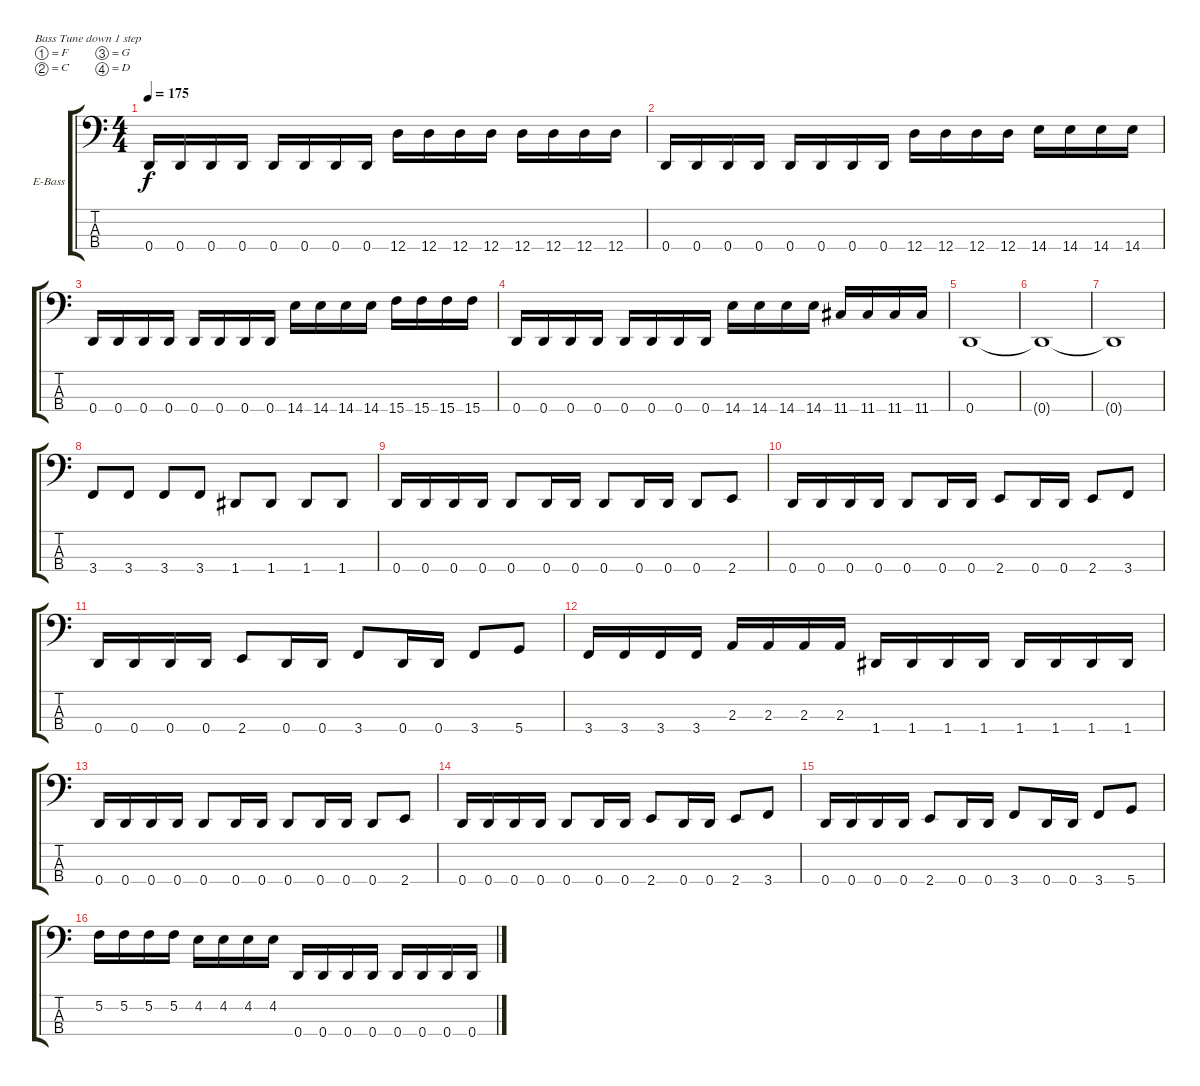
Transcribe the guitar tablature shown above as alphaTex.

\bracketExtendMode groupsimilarinstruments
\firstSystemTrackNameOrientation horizontal
\otherSystemsTrackNameOrientation horizontal
\track ("Bass" "E-Bass") {instrument electricbasspick}
\staff {score tabs}
\tuning (F2 C2 G1 D1)
\ts (4 4)
\tempo 175
\clef f4
\ks c
0.4.16{dy f} 0.4.16 0.4.16 0.4.16 0.4.16 0.4.16 0.4.16 0.4.16 12.4.16 12.4.16 12.4.16 12.4.16 12.4.16 12.4.16 12.4.16 12.4.16 |
0.4.16 0.4.16 0.4.16 0.4.16 0.4.16 0.4.16 0.4.16 0.4.16 12.4.16 12.4.16 12.4.16 12.4.16 14.4.16 14.4.16 14.4.16 14.4.16 |
0.4.16 0.4.16 0.4.16 0.4.16 0.4.16 0.4.16 0.4.16 0.4.16 14.4.16 14.4.16 14.4.16 14.4.16 15.4.16 15.4.16 15.4.16 15.4.16 |
0.4.16 0.4.16 0.4.16 0.4.16 0.4.16 0.4.16 0.4.16 0.4.16 14.4.16 14.4.16 14.4.16 14.4.16 11.4.16 11.4.16 11.4.16 11.4.16 |
0.4.1 |
0.4{t}.1 |
0.4{t}.1 |
3.4.8 3.4.8 3.4.8 3.4.8 1.4.8 1.4.8 1.4.8 1.4.8 |
0.4.16 0.4.16 0.4.16 0.4.16 0.4.8 0.4.16 0.4.16 0.4.8 0.4.16 0.4.16 0.4.8 2.4.8 |
0.4.16 0.4.16 0.4.16 0.4.16 0.4.8 0.4.16 0.4.16 2.4.8 0.4.16 0.4.16 2.4.8 3.4.8 |
0.4.16 0.4.16 0.4.16 0.4.16 2.4.8 0.4.16 0.4.16 3.4.8 0.4.16 0.4.16 3.4.8 5.4.8 |
3.4.16 3.4.16 3.4.16 3.4.16 2.3.16 2.3.16 2.3.16 2.3.16 1.4.16 1.4.16 1.4.16 1.4.16 1.4.16 1.4.16 1.4.16 1.4.16 |
0.4.16 0.4.16 0.4.16 0.4.16 0.4.8 0.4.16 0.4.16 0.4.8 0.4.16 0.4.16 0.4.8 2.4.8 |
0.4.16 0.4.16 0.4.16 0.4.16 0.4.8 0.4.16 0.4.16 2.4.8 0.4.16 0.4.16 2.4.8 3.4.8 |
0.4.16 0.4.16 0.4.16 0.4.16 2.4.8 0.4.16 0.4.16 3.4.8 0.4.16 0.4.16 3.4.8 5.4.8 |
5.2.16 5.2.16 5.2.16 5.2.16 4.2.16 4.2.16 4.2.16 4.2.16 0.4.16 0.4.16 0.4.16 0.4.16 0.4.16 0.4.16 0.4.16 0.4.16
